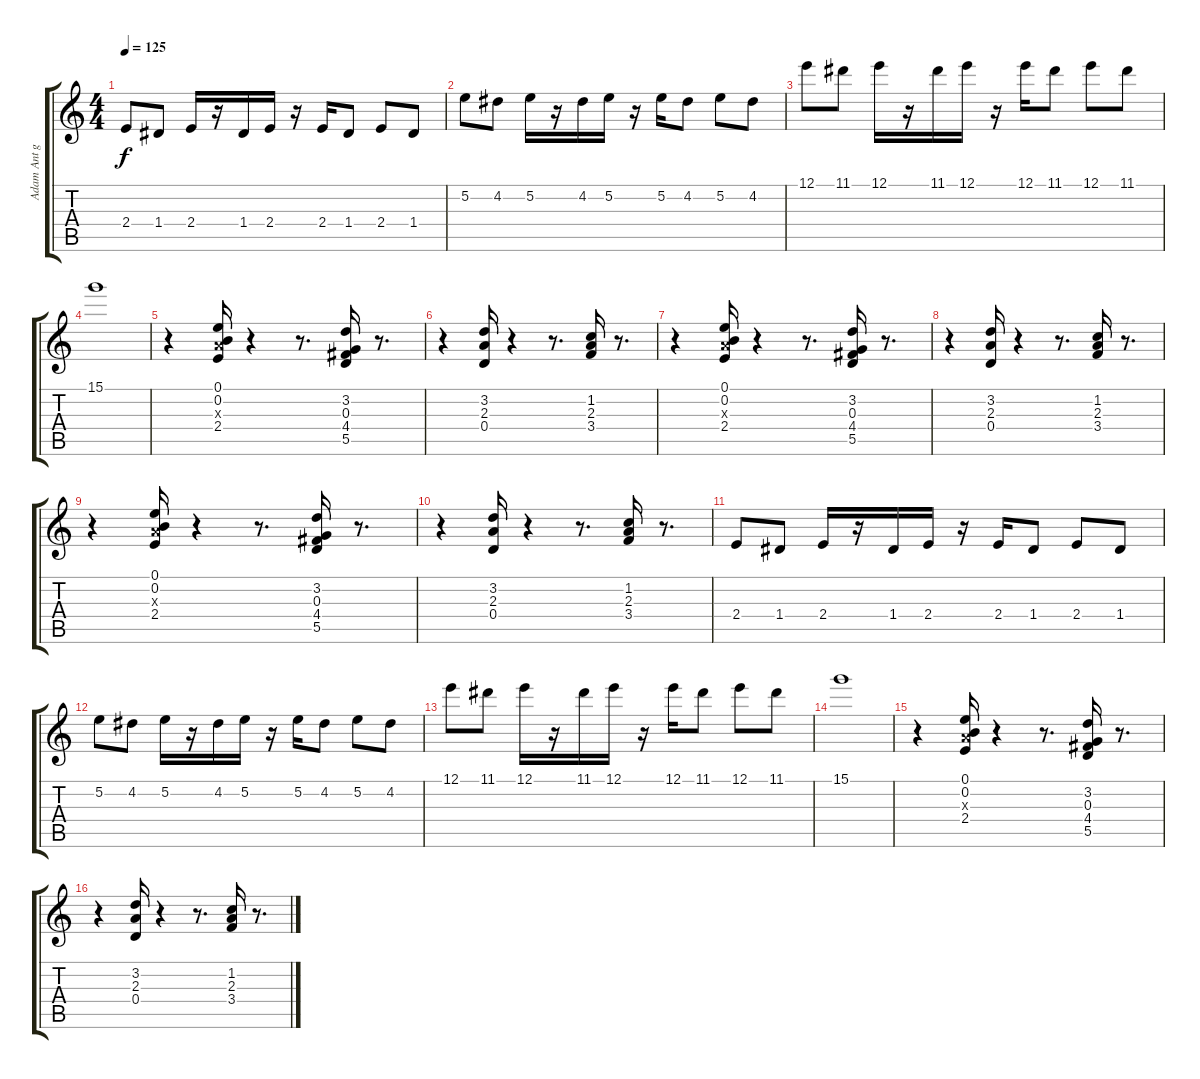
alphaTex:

\track ("Adam Ant guitare" "Adam Ant g") {instrument electricguitarclean}
\staff {score tabs}
\tuning (E4 B3 G3 D3 A2 E2) {hide}
\ts (4 4)
\tempo 125
\clef g2
\ks c
2.4.8{dy f} 1.4.8 2.4.16 r.16 1.4.16 2.4.16 r.16 2.4.16 1.4.8 2.4.8 1.4.8 |
5.2.8 4.2.8 5.2.16 r.16 4.2.16 5.2.16 r.16 5.2.16 4.2.8 5.2.8 4.2.8 |
12.1.8 11.1.8 12.1.16 r.16 11.1.16 12.1.16 r.16 12.1.16 11.1.8 12.1.8 11.1.8 |
15.1.1 |
r.4 (0.1 0.2 2.3{x} 2.4).16 r.4 r.8{d} (3.2 0.3 4.4 5.5).16 r.8{d} |
r.4 (3.2 2.3 0.4).16 r.4 r.8{d} (1.2 2.3 3.4).16 r.8{d} |
r.4 (0.1 0.2 2.3{x} 2.4).16 r.4 r.8{d} (3.2 0.3 4.4 5.5).16 r.8{d} |
r.4 (3.2 2.3 0.4).16 r.4 r.8{d} (1.2 2.3 3.4).16 r.8{d} |
r.4 (0.1 0.2 2.3{x} 2.4).16 r.4 r.8{d} (3.2 0.3 4.4 5.5).16 r.8{d} |
r.4 (3.2 2.3 0.4).16 r.4 r.8{d} (1.2 2.3 3.4).16 r.8{d} |
2.4.8 1.4.8 2.4.16 r.16 1.4.16 2.4.16 r.16 2.4.16 1.4.8 2.4.8 1.4.8 |
5.2.8 4.2.8 5.2.16 r.16 4.2.16 5.2.16 r.16 5.2.16 4.2.8 5.2.8 4.2.8 |
12.1.8 11.1.8 12.1.16 r.16 11.1.16 12.1.16 r.16 12.1.16 11.1.8 12.1.8 11.1.8 |
15.1.1 |
r.4 (0.1 0.2 2.3{x} 2.4).16 r.4 r.8{d} (3.2 0.3 4.4 5.5).16 r.8{d} |
r.4 (3.2 2.3 0.4).16 r.4 r.8{d} (1.2 2.3 3.4).16 r.8{d}
